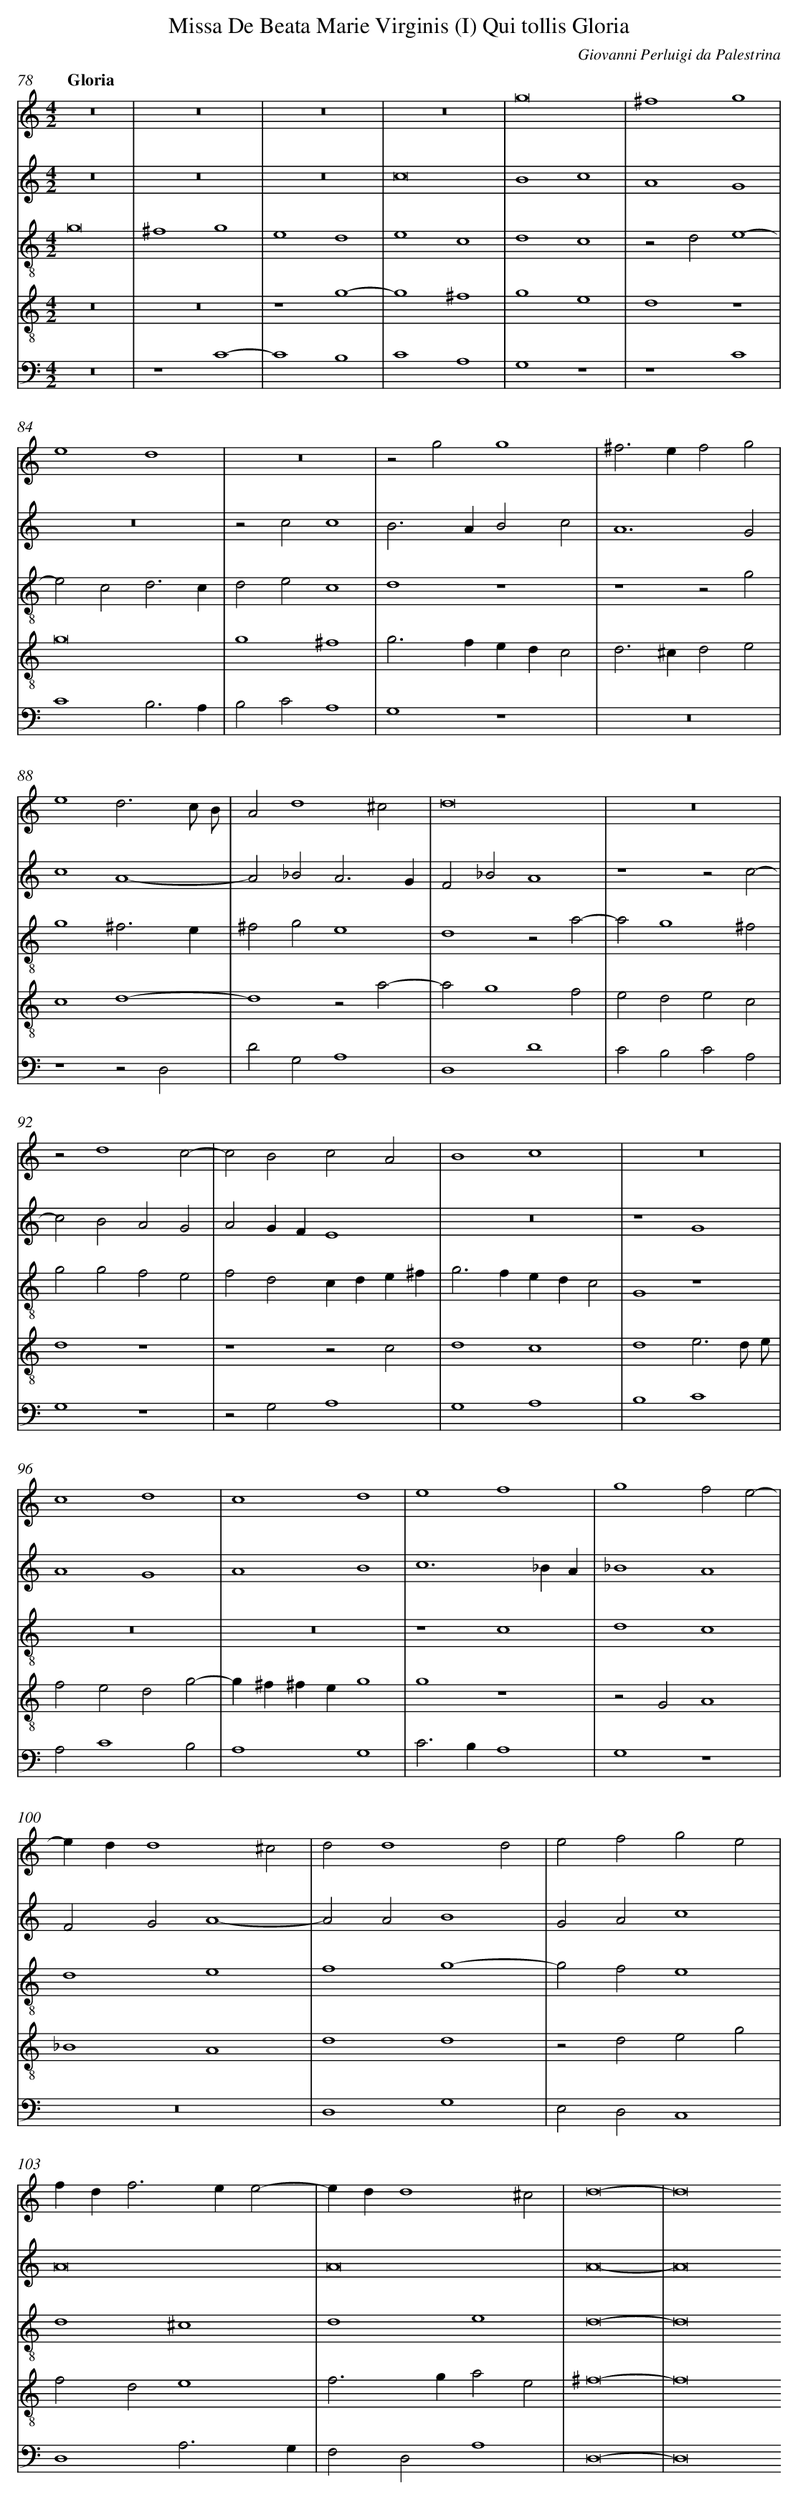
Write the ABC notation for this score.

X:1
T: Missa De Beata Marie Virginis (I) Qui tollis Gloria
C: Giovanni Perluigi da Palestrina
L: 1/4
M: 4/2
Q: "Gloria"
V: 1 clef=treble
V: 2 clef=treble
V: 3 clef=treble-8
V: 4 clef=treble-8
V: 5 clef=bass
K: C
[V:1] z8 |
[V:2] z8 |
[V:3] g8 |
[V:4] z8 |
[V:5] z8 |
[V:1] z8 |
[V:2] z8 |
[V:3] ^f4g4 |
[V:4] z8 |
[V:5] z4C4- |
[V:1] z8 |
[V:2] z8 |
[V:3] e4d4 |
[V:4] z4g4- |
[V:5] C4B,4 |
[V:1] z8 |
[V:2] c8 |
[V:3] e4c4 |
[V:4] g4^f4 |
[V:5] C4A,4 |
[V:1] g8 |
[V:2] B4c4 |
[V:3] d4c4 |
[V:4] g4e4 |
[V:5] G,4z4 |
[V:1] ^f4g4 |
[V:2] A4G4 |
[V:3] z2d2e4- |
[V:4] d4z4 |
[V:5] z4C4 |
[V:1] e4d4 |
[V:2] z8 |
[V:3] e2c2d3c |
[V:4] g8 |
[V:5] C4B,3A, |
[V:1] z8 |
[V:2] z2c2c4 |
[V:3] d2e2c4 |
[V:4] g4^f4 |
[V:5] B,2C2A,4 |
[V:1] z2g2g4 |
[V:2] B2>A2B2c2 |
[V:3] d4z4 |
[V:4] g2>f2edc2 |
[V:5] G,4z4 |
[V:1] ^f2>e2f2g2 |
[V:2] A6G2 |
[V:3] z4z2g2 |
[V:4] d2>^c2d2e2 |
[V:5] z8 |
[V:1] e4d3c/ B/ |
[V:2] c4A4- |
[V:3] g4^f3e |
[V:4] c4d4- |
[V:5] z4z2D,2 |
[V:1] A2d4^c2 |
[V:2] A2_B2A3G |
[V:3] ^f2g2e4 |
[V:4] d4z2a2- |
[V:5] D2G,2A,4 |
[V:1] d8 |
[V:2] F2_B2A4 |
[V:3] d4z2a2- |
[V:4] a2g4f2 |
[V:5] D,4D4 |
[V:1] z8 |
[V:2] z4z2c2- |
[V:3] a2g4^f2 |
[V:4] e2d2e2c2 |
[V:5] C2B,2C2A,2 |
[V:1] z2d4c2- |
[V:2] c2B2A2G2 |
[V:3] g2g2f2e2 |
[V:4] d4z4 |
[V:5] G,4z4 |
[V:1] c2B2c2A2 |
[V:2] A2GFE4 |
[V:3] f2d2cde^f |
[V:4] z4z2c2 |
[V:5] z2G,2A,4 |
[V:1] B4c4 |
[V:2] z8 |
[V:3] g2>f2edc2 |
[V:4] d4c4 |
[V:5] G,4A,4 |
[V:1] z8 |
[V:2] z4G4 |
[V:3] G4z4 |
[V:4] d4e3d/ e/ |
[V:5] B,4C4 |
[V:1] c4d4 |
[V:2] A4G4 |
[V:3] z8 |
[V:4] f2e2d2g2- |
[V:5] A,2C4B,2 |
[V:1] c4d4 |
[V:2] A4B4 |
[V:3] z8 |
[V:4] g^f^feg4 |
[V:5] A,4G,4 |
[V:1] e4f4 |
[V:2] c6_BA |
[V:3] z4c4 |
[V:4] g4z4 |
[V:5] C2>B,2A,4 |
[V:1] g4f2e2- |
[V:2] _B4A4 |
[V:3] d4c4 |
[V:4] z2G2A4 |
[V:5] G,4z4 |
[V:1] edd4^c2 |
[V:2] F2G2A4- |
[V:3] d4e4 |
[V:4] _B4A4 |
[V:5] z8 |
[V:1] d2d4d2 |
[V:2] A2A2B4 |
[V:3] f4g4- |
[V:4] d4d4 |
[V:5] D,4G,4 |
[V:1] e2f2g2e2 |
[V:2] G2A2c4 |
[V:3] g2f2e4 |
[V:4] z2d2e2g2 |
[V:5] E,2D,2C,4 |
[V:1] fd2<f2ee2- |
[V:2] A8 |
[V:3] d4^c4 |
[V:4] f2d2e4 |
[V:5] D,4A,3G, |
[V:1] edd4^c2 |
[V:2] A8 |
[V:3] d4e4 |
[V:4] f2>g2a2e2 |
[V:5] F,2D,2A,4 |
[V:1] d8- |
[V:2] A8- |
[V:3] d8- |
[V:4] ^f8- |
[V:5] D,8- |
[V:1] d8
[V:2] A8
[V:3] d8
[V:4] f8
[V:5] D,8
